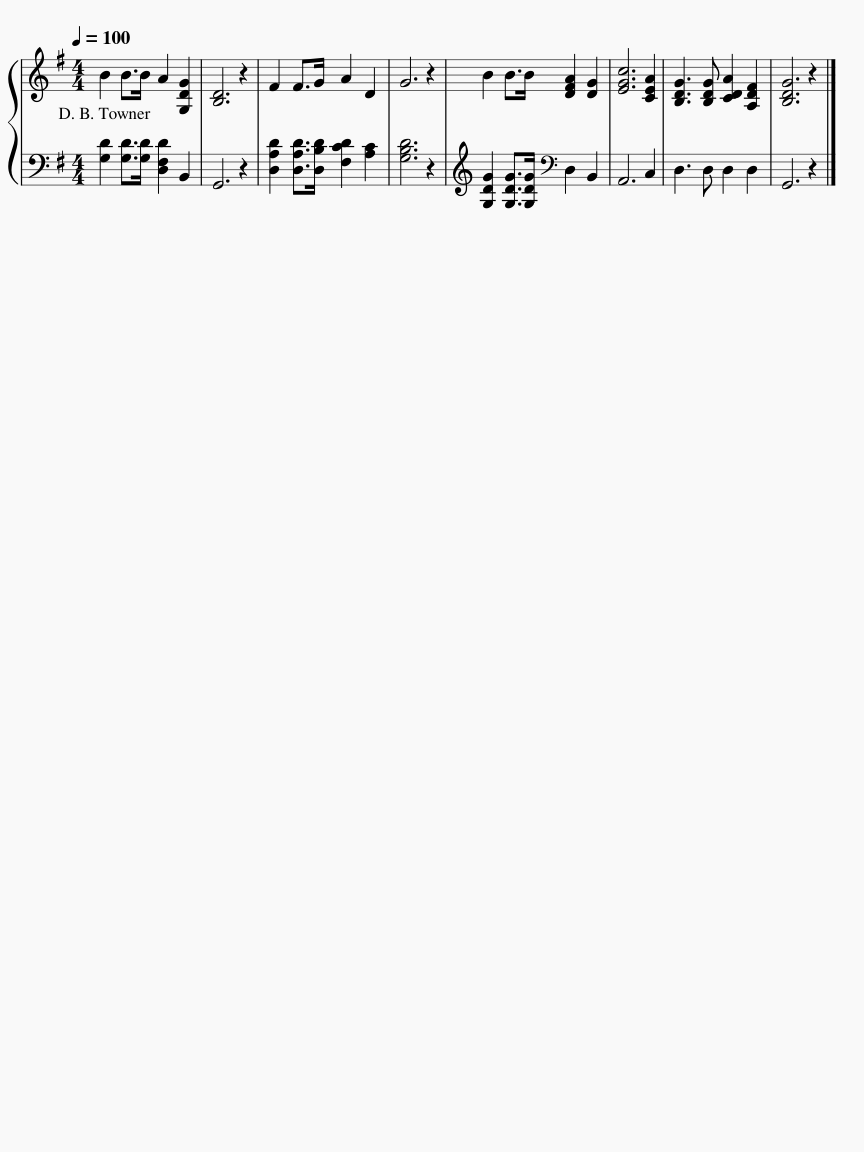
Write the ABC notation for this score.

X:1
%%score { 1 | 2 }
L:1/8
Q:1/4=100
M:4/4
I:linebreak $
K:G
V:1 treble
V:2 bass
V:1
 B2 B>B A2 [G,DG]2 | [B,D]6 z2 | F2 F>G A2 D2 | G6 z2 | B2 B>B [DFA]2 [DG]2 | %5
 [EGc]6 [CEA]2 | [B,DG]3 [B,DG] [CDA]2 [A,DF]2 | [B,DG]6 z2 |] %8
V:2
 [G,D]2 [G,D]>[G,D] [D,F,D]2 B,,2 | G,,6 z2 | [D,A,D]2 [D,A,D]>[D,B,D] [F,CD]2 [A,C]2 | [G,B,D]6 z2 | [G,DG]2 [G,DG]>[G,DG][K:bass] D,2 B,,2 | %5
 A,,6 C,2 | D,3 D, D,2 D,2 | G,,6 z2 |] %8
